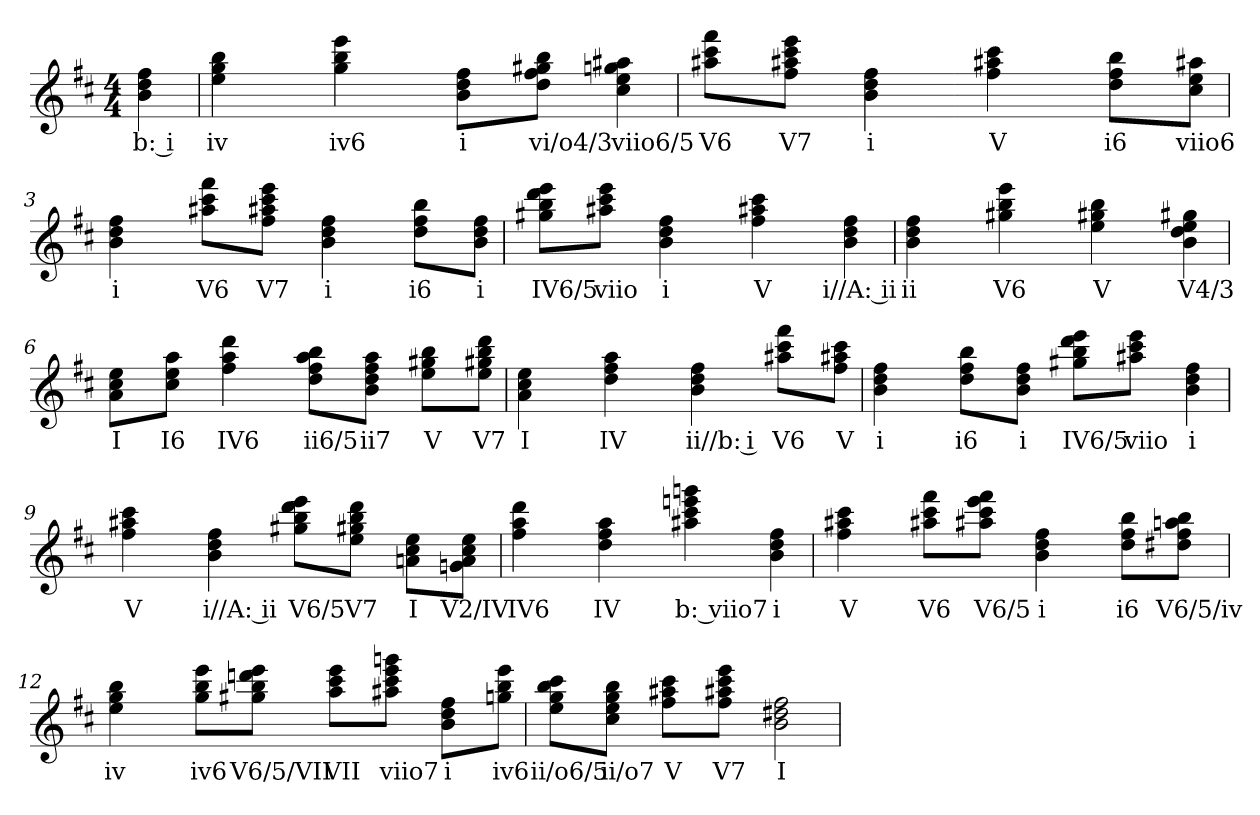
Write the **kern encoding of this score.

**kern	**text
*part1	*part1
*staff1	*staff1
*k[f#c#]	*
*b:	*
*M4/4	*
=	=
4b 4dd 4ff#	b: i
=1	=1
4ee 4gg 4bb	iv
4ryy	.
4gg 4bb 4eee	iv6
4ryy	.
8b 8dd 8ff#L	i
8ryy	.
8dd 8ff# 8gg#X 8bbJ	vi/o4/3
8ryy	.
4cc# 4ee 4ggn 4aa#X	viio6/5
=2	=2
8aa#X 8ccc# 8fff#L	V6
8ryy	.
8ff# 8aa#X 8ccc# 8eeeJ	V7
8ryy	.
4b 4dd 4ff#	i
4ryy	.
4ff# 4aa#X 4ccc#	V
4ryy	.
8dd 8ff# 8bbL	i6
8ryy	.
8cc# 8ee 8aa#XJ	viio6
=3	=3
4b 4dd 4ff#	i
4ryy	.
8aa#X 8ccc# 8fff#L	V6
8ryy	.
8ff# 8aa#X 8ccc# 8eeeJ	V7
8ryy	.
4b 4dd 4ff#	i
4ryy	.
8dd 8ff# 8bbL	i6
8ryy	.
8b 8dd 8ff#J	i
=4	=4
8gg#X 8bb 8ddd 8eeeL	IV6/5
8ryy	.
8aa#X 8ccc# 8eeeJ	viio
8ryy	.
4b 4dd 4ff#	i
4ryy	.
4ff# 4aa#X 4ccc#	V
4ryy	.
4b 4dd 4ff#	i//A: ii
=5	=5
4b 4dd 4ff#	ii
4ryy	.
4gg#X 4bb 4eee	V6
4ryy	.
4ee 4gg#X 4bb	V
4ryy	.
4b 4dd 4ee 4gg#X	V4/3
=6	=6
8a 8cc# 8eeL	I
8ryy	.
8cc# 8ee 8aaJ	I6
8ryy	.
4ff# 4aa 4ddd	IV6
4ryy	.
8dd 8ff# 8aa 8bbL	ii6/5
8ryy	.
8b 8dd 8ff# 8aaJ	ii7
8ryy	.
8ee 8gg#X 8bbL	V
8ryy	.
8ee 8gg#X 8bb 8dddJ	V7
=7	=7
4a 4cc# 4ee	I
4ryy	.
4dd 4ff# 4aa	IV
4ryy	.
4b 4dd 4ff#	ii//b: i
4ryy	.
8aa#X 8ccc# 8fff#L	V6
8ryy	.
8ff# 8aa#X 8ccc#J	V
=8	=8
4b 4dd 4ff#	i
4ryy	.
8dd 8ff# 8bbL	i6
8ryy	.
8b 8dd 8ff#J	i
8ryy	.
8gg#X 8bb 8ddd 8eeeL	IV6/5
8ryy	.
8aa#X 8ccc# 8eeeJ	viio
8ryy	.
4b 4dd 4ff#	i
=9	=9
4ff# 4aa#X 4ccc#	V
4ryy	.
4b 4dd 4ff#	i//A: ii
4ryy	.
8gg#X 8bb 8ddd 8eeeL	V6/5
8ryy	.
8ee 8gg#X 8bb 8dddJ	V7
8ryy	.
8an 8cc# 8eeL	I
8ryy	.
8gn 8a 8cc# 8eeJ	V2/IV
=10	=10
4ff# 4aa 4ddd	IV6
4ryy	.
4dd 4ff# 4aa	IV
4ryy	.
4aa#X 4ccc# 4eeen 4gggn	b: viio7
4ryy	.
4b 4dd 4ff#	i
=11	=11
4ff# 4aa#X 4ccc#	V
4ryy	.
8aa#X 8ccc# 8fff#L	V6
8ryy	.
8aa#X 8ccc# 8eee 8fff#J	V6/5
8ryy	.
4b 4dd 4ff#	i
4ryy	.
8dd 8ff# 8bbL	i6
8ryy	.
8dd#X 8ff# 8aan 8bbJ	V6/5/iv
=12	=12
4ee 4gg 4bb	iv
4ryy	.
8gg 8bb 8eeeL	iv6
8ryy	.
8gg#X 8bb 8dddn 8eeeJ	V6/5/VII
8ryy	.
8aa 8ccc# 8eeeL	VII
8ryy	.
8aa#X 8ccc# 8eee 8gggnJ	viio7
8ryy	.
8b 8dd 8ff#L	i
8ryy	.
8ggn 8bb 8eeeJ	iv6
=13	=13
8ee 8gg 8bb 8ccc#L	ii/o6/5
8ryy	.
8cc# 8ee 8gg 8bbJ	ii/o7
8ryy	.
8ff# 8aa#X 8ccc#L	V
8ryy	.
8ff# 8aa#X 8ccc# 8eeeJ	V7
8ryy	.
2b 2dd#X 2ff#	I
=	=
*-	*-
